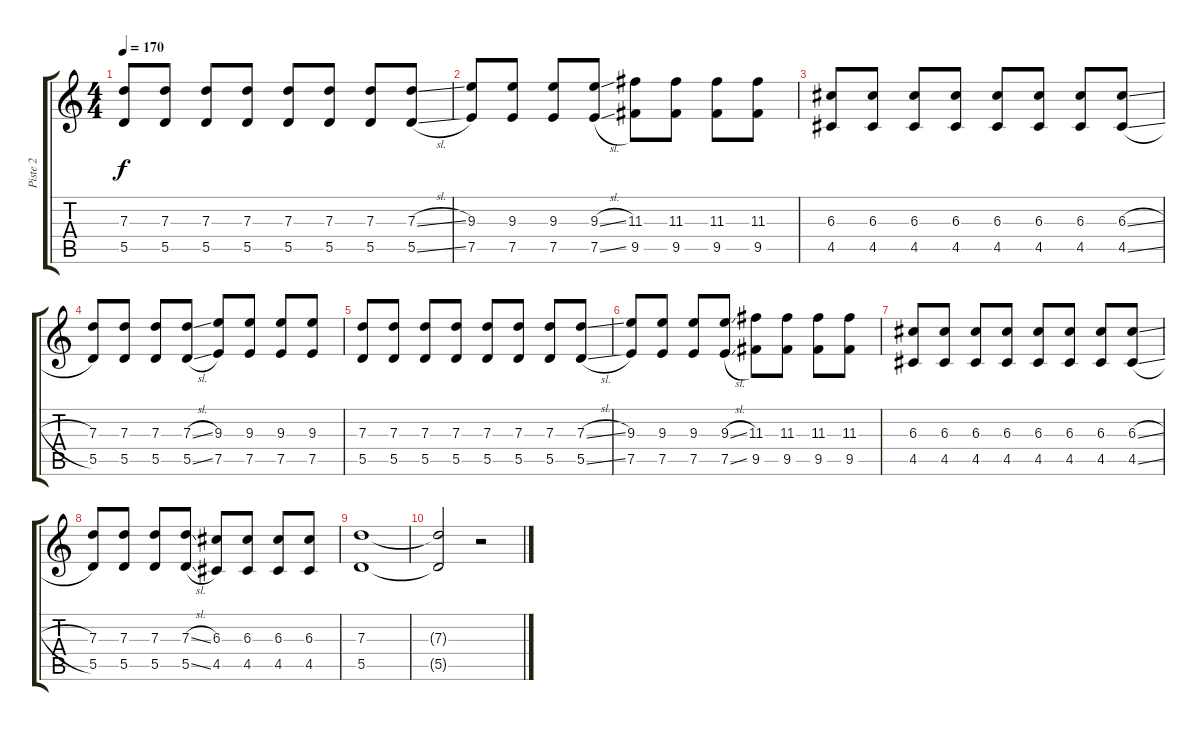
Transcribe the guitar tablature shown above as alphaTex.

\track ("Piste 2" "Piste 2") {instrument distortionguitar}
\staff {score tabs}
\tuning (E4 B3 G3 D3 A2 E2) {hide}
\ts (4 4)
\tempo 170
\clef g2
\ks c
(7.3 5.5).8{dy f} (7.3 5.5).8 (7.3 5.5).8 (7.3 5.5).8 (7.3 5.5).8 (7.3 5.5).8 (7.3 5.5).8 (7.3{sl} 5.5{sl}).8 |
(9.3 7.5).8 (9.3 7.5).8 (9.3 7.5).8 (9.3{sl} 7.5{sl}).8 (11.3 9.5).8 (11.3 9.5).8 (11.3 9.5).8 (11.3 9.5).8 |
(6.3 4.5).8 (6.3 4.5).8 (6.3 4.5).8 (6.3 4.5).8 (6.3 4.5).8 (6.3 4.5).8 (6.3 4.5).8 (6.3{sl} 4.5{sl}).8 |
(7.3 5.5).8 (7.3 5.5).8 (7.3 5.5).8 (7.3{sl} 5.5{sl}).8 (9.3 7.5).8 (9.3 7.5).8 (9.3 7.5).8 (9.3 7.5).8 |
(7.3 5.5).8 (7.3 5.5).8 (7.3 5.5).8 (7.3 5.5).8 (7.3 5.5).8 (7.3 5.5).8 (7.3 5.5).8 (7.3{sl} 5.5{sl}).8 |
(9.3 7.5).8 (9.3 7.5).8 (9.3 7.5).8 (9.3{sl} 7.5{sl}).8 (11.3 9.5).8 (11.3 9.5).8 (11.3 9.5).8 (11.3 9.5).8 |
(6.3 4.5).8 (6.3 4.5).8 (6.3 4.5).8 (6.3 4.5).8 (6.3 4.5).8 (6.3 4.5).8 (6.3 4.5).8 (6.3{sl} 4.5{sl}).8 |
(7.3 5.5).8 (7.3 5.5).8 (7.3 5.5).8 (7.3{sl} 5.5{sl}).8 (6.3 4.5).8 (6.3 4.5).8 (6.3 4.5).8 (6.3 4.5).8 |
(7.3 5.5).1 |
(7.3{t} 5.5{t}).2 r.2
